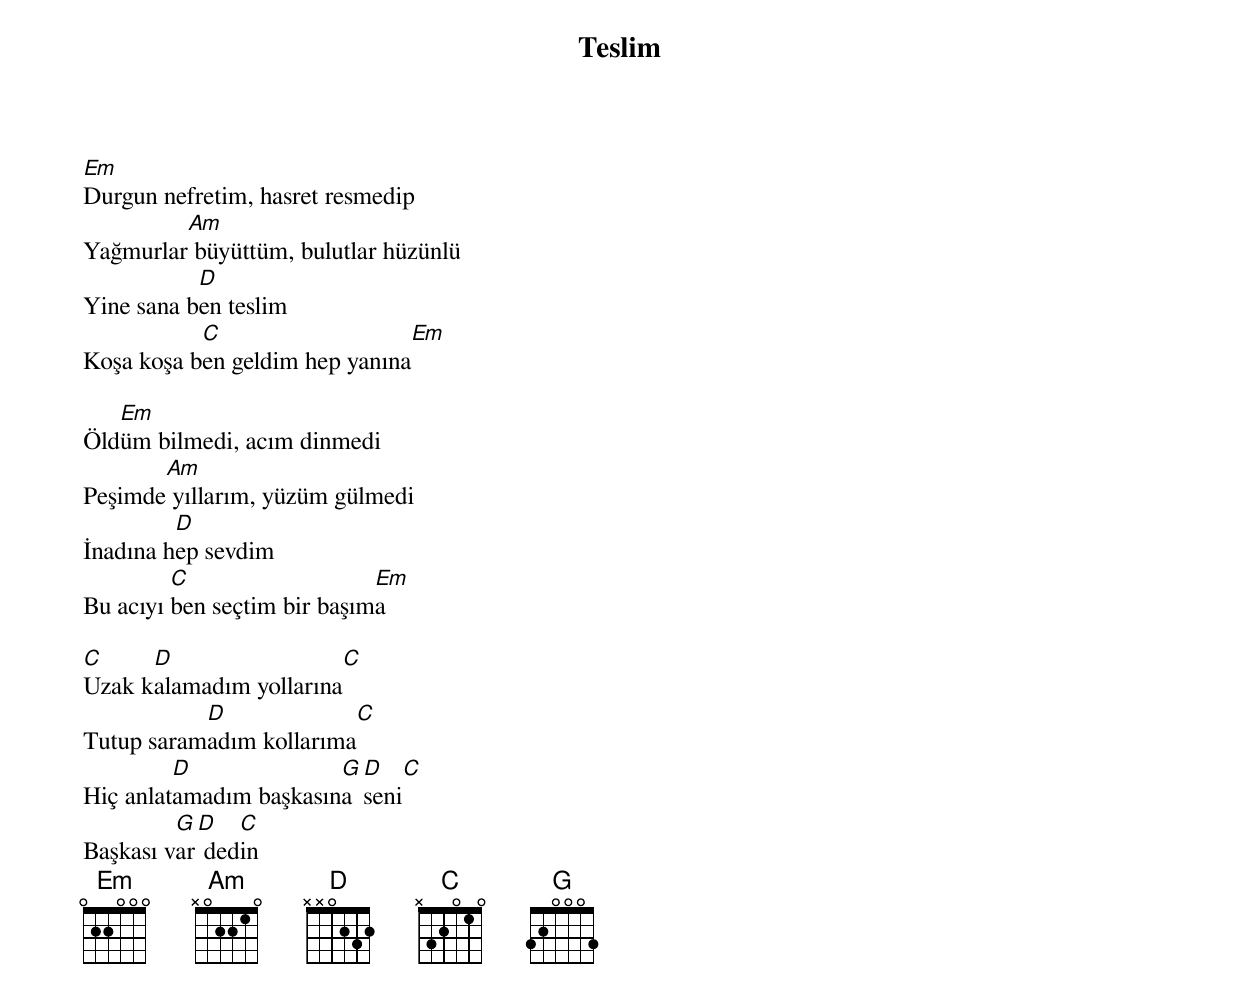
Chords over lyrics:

{title: Teslim}
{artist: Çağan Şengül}

Em
Durgun nefretim, hasret resmedip
         Am
Yağmurlar büyüttüm, bulutlar hüzünlü
           D
Yine sana ben teslim
           C                   Em
Koşa koşa ben geldim hep yanına

   Em
Öldüm bilmedi, acım dinmedi
       Am
Peşimde yıllarım, yüzüm gülmedi
         D
İnadına hep sevdim
         C                   Em
Bu acıyı ben seçtim bir başıma

C     D                 C
Uzak kalamadım yollarına
           D             C
Tutup saramadım kollarıma
         D              G D   C
Hiç anlatamadım başkasına seni
         G D   C
Başkası var dedin
